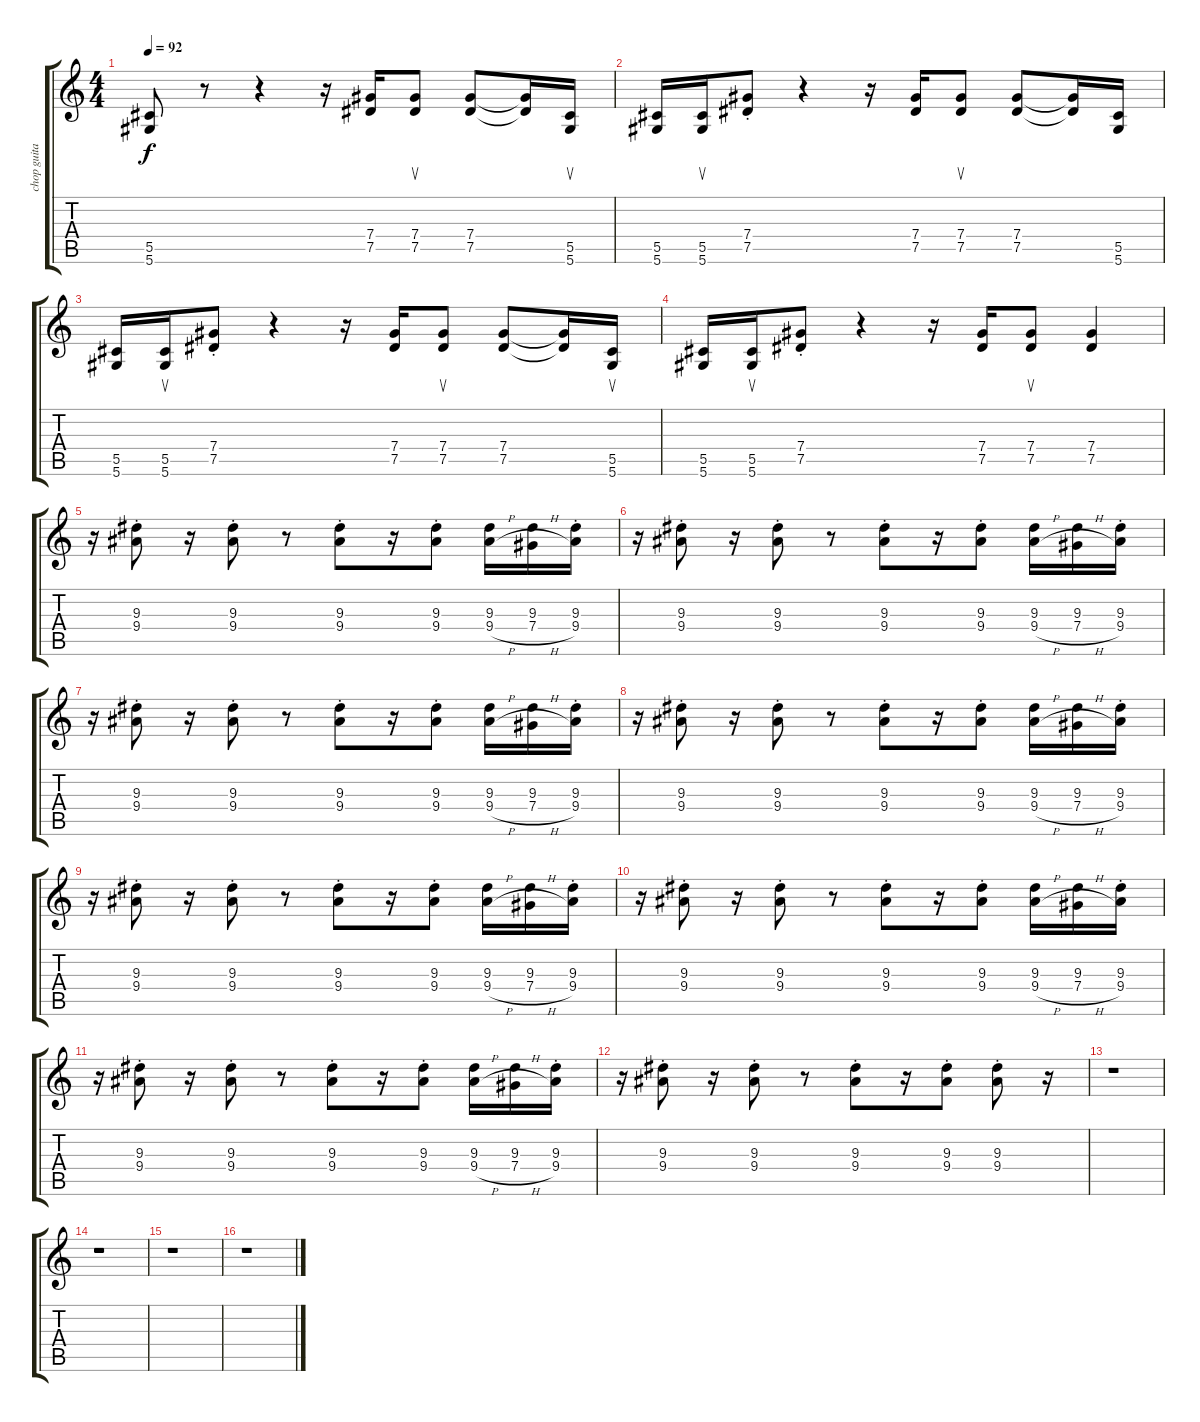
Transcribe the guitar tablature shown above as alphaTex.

\track ("chop guitar" "chop guita") {instrument distortionguitar}
\staff {score tabs}
\tuning (Eb4 Bb3 Gb3 Db3 Ab2 Eb2) {hide}
\ts (4 4)
\tempo 92
\clef g2
\ks c
(5.5 5.6).8{dy f} r.8 r.4 r.16 (7.4 7.5).16 (7.4 7.5).8{su} (7.4 7.5).8 (7.4{t} 7.5{t}).16 (5.5 5.6).16{su} |
(5.5 5.6).16 (5.5 5.6).16{su} (7.4{st} 7.5{st}).8 r.4 r.16 (7.4 7.5).16 (7.4 7.5).8{su} (7.4 7.5).8 (7.4{t} 7.5{t}).16 (5.5 5.6).16 |
(5.5 5.6).16 (5.5 5.6).16{su} (7.4{st} 7.5{st}).8 r.4 r.16 (7.4 7.5).16 (7.4 7.5).8{su} (7.4 7.5).8 (7.4{t} 7.5{t}).16 (5.5 5.6).16{su} |
(5.5 5.6).16 (5.5 5.6).16{su} (7.4{st} 7.5{st}).8 r.4 r.16 (7.4 7.5).16 (7.4 7.5).8{su} (7.4 7.5).4 |
r.16 (9.3{st} 9.4{st}).8 r.16 (9.3{st} 9.4{st}).8 r.8 (9.3{st} 9.4{st}).8 r.16 (9.3{st} 9.4{st}).8 (9.3 9.4{h}).16 (9.3 7.4{h}).16 (9.3{st} 9.4{st}).16 |
r.16 (9.3{st} 9.4{st}).8 r.16 (9.3{st} 9.4{st}).8 r.8 (9.3{st} 9.4{st}).8 r.16 (9.3{st} 9.4{st}).8 (9.3 9.4{h}).16 (9.3 7.4{h}).16 (9.3{st} 9.4{st}).16 |
r.16 (9.3{st} 9.4{st}).8 r.16 (9.3{st} 9.4{st}).8 r.8 (9.3{st} 9.4{st}).8 r.16 (9.3{st} 9.4{st}).8 (9.3 9.4{h}).16 (9.3 7.4{h}).16 (9.3{st} 9.4{st}).16 |
r.16 (9.3{st} 9.4{st}).8 r.16 (9.3{st} 9.4{st}).8 r.8 (9.3{st} 9.4{st}).8 r.16 (9.3{st} 9.4{st}).8 (9.3 9.4{h}).16 (9.3 7.4{h}).16 (9.3{st} 9.4{st}).16 |
r.16 (9.3{st} 9.4{st}).8 r.16 (9.3{st} 9.4{st}).8 r.8 (9.3{st} 9.4{st}).8 r.16 (9.3{st} 9.4{st}).8 (9.3 9.4{h}).16 (9.3 7.4{h}).16 (9.3{st} 9.4{st}).16 |
r.16 (9.3{st} 9.4{st}).8 r.16 (9.3{st} 9.4{st}).8 r.8 (9.3{st} 9.4{st}).8 r.16 (9.3{st} 9.4{st}).8 (9.3 9.4{h}).16 (9.3 7.4{h}).16 (9.3{st} 9.4{st}).16 |
r.16 (9.3{st} 9.4{st}).8 r.16 (9.3{st} 9.4{st}).8 r.8 (9.3{st} 9.4{st}).8 r.16 (9.3{st} 9.4{st}).8 (9.3 9.4{h}).16 (9.3 7.4{h}).16 (9.3{st} 9.4{st}).16 |
r.16 (9.3{st} 9.4{st}).8 r.16 (9.3{st} 9.4{st}).8 r.8 (9.3{st} 9.4{st}).8 r.16 (9.3{st} 9.4{st}).8 (9.3{st} 9.4{st}).8 r.16 |
r.1 |
r.1 |
r.1 |
r.1
